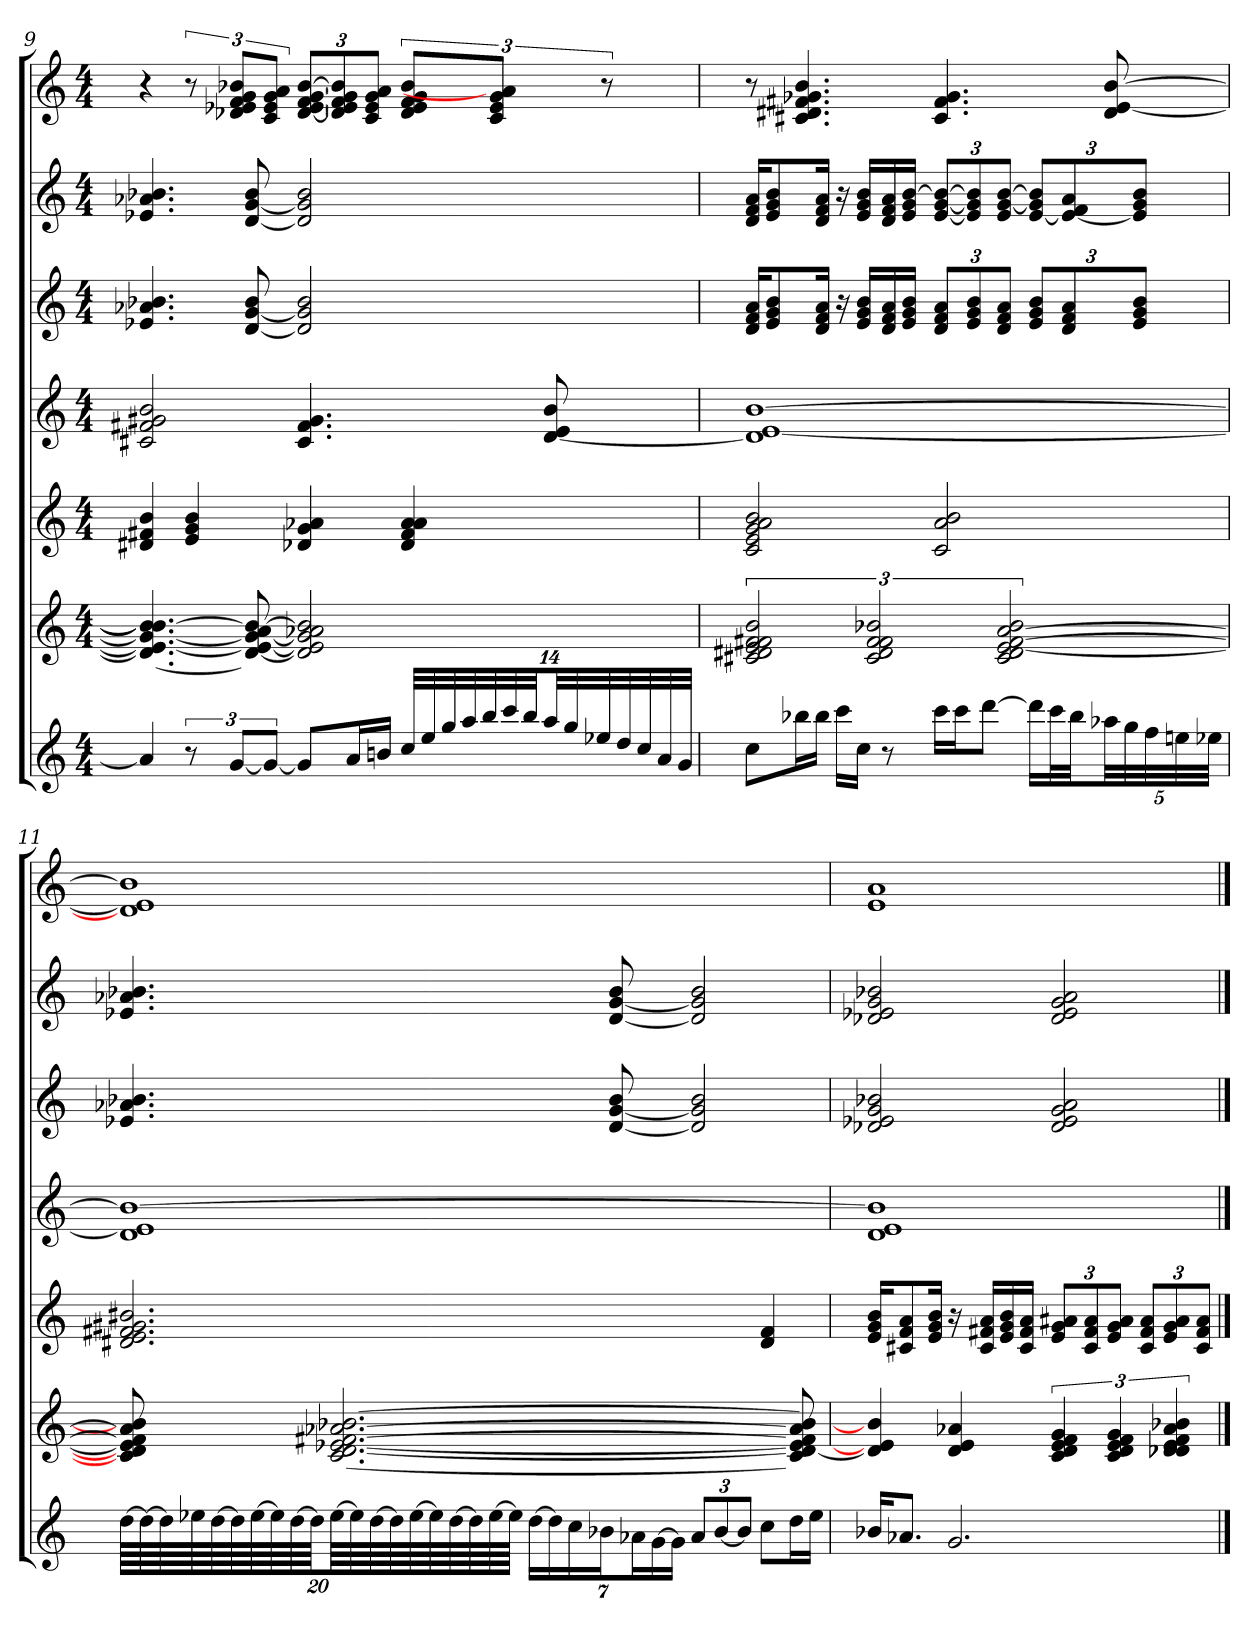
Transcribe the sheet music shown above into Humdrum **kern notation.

**kern	**kern	**kern	**kern	**kern	**kern	**kern
*part7	*part6	*part5	*part4	*part3	*part2	*part1
*staff7	*staff6	*staff5	*staff4	*staff3	*staff2	*staff1
*clefG2	*clefG2	*clefG2	*clefG2	*clefG2	*clefG2	*clefG2
*M4/4	*M4/4	*M4/4	*M4/4	*M4/4	*M4/4	*M4/4
=9	=9	=9	=9	=9	=9	=9
4a]	4.d_ 4.e_ 4.g_ 4.b-_ 4.b-]	4d#X 4f#X 4b	2c#X 2f#X 2g#X 2b	4.e-X 4.a-X 4.b-X	4.e-X 4.a-X 4.b-X	4r
12r	.	4e 4g 4b	.	.	.	12r
[12g/L	.	.	.	.	.	12d-X/ 12e-X/ 12f/ 12g/ 12b-X/L
.	8d_ 8e_ 8g_ 8a 8b-_	.	.	[8d [8g 8b-	[8d [8g 8b-	.
12g/J_	.	.	.	.	.	12c/ 12e-/ 12g/ 12a/J
8g/L]	2d] 2e] 2g] 2a-X 2b-]	4d-X 4g 4a-X	4.c# 4.f# 4.g#	2d] 2g] 2b-	2d] 2g] 2b-	[12d-/ [12e-/ [12f/ [12g/ [12b-/L
.	.	.	.	.	.	12d-]/ 12e-]/ 12f]/ 12g]/ 12b-]/
16a/L	.	.	.	.	.	.
.	.	.	.	.	.	12c/ 12e-/ 12g/ 12a/J
16bn/JJ	.	.	.	.	.	.
56cc/LLL	.	4d- 4f# 4a- 4a-	.	.	.	12d-/ 12e-/ 12f/ 12g/ 12b-/L
56ee/	.	.	.	.	.	.
56gg/	.	.	.	.	.	.
56aa/	.	.	.	.	.	.
56bb/	.	.	.	.	.	.
.	.	.	.	.	.	12c/ 12e-/ 12g/ 12a]/J
56ccc/	.	.	.	.	.	.
56bb/JJ	.	.	.	.	.	.
56aa/LL	.	.	[8d 8e 8b	.	.	.
56gg/	.	.	.	.	.	.
56ee-X/	.	.	.	.	.	.
.	.	.	.	.	.	12r
56dd/	.	.	.	.	.	.
56cc/	.	.	.	.	.	.
56a/	.	.	.	.	.	.
56g/JJJ	.	.	.	.	.	.
=10	=10	=10	=10	=10	=10	=10
8cc\L	3c#X 3d#X 3e 3f 3f#X 3b	2c 2e 2g 2a 2b	1d] [1e [1b	16d/ 16f/ 16a/KL	16d/ 16f/ 16a/KL	8r
.	.	.	.	8e/ 8g/ 8b/	8e/ 8g/ 8b/	.
16bb-X\L	.	.	.	.	.	4.c#X 4.d#X 4.f#X 4.g-X 4.b
16bb-\JJ	.	.	.	16d/ 16f/ 16a/Jk	16d/ 16f/ 16a/Jk	.
16ccc\LL	.	.	.	16r	16r	.
16cc\JJ	.	.	.	16e/ 16g/ 16b/LL	16e/ 16g/ 16b/LL	.
.	3c# 3d# 3f# 3f# 3b-X	.	.	.	.	.
8r	.	.	.	16d/ 16f/ 16a/	16d/ 16f/ 16a/	.
.	.	.	.	16e/ 16g/ 16b/JJ	16e/ 16g/ [16b/JJ	.
16ccc\LL	.	2c 2a 2b	.	12d/ 12f/ 12a/L	[12e/ [12g/ 12b_/L	4.c# 4.f# 4.g-
16ccc\J	.	.	.	.	.	.
.	.	.	.	12e/ 12g/ 12b/	12e]/ 12g]/ 12b]/	.
[8ddd\J	.	.	.	.	.	.
.	3c# 3d# [3e [3f# [3a 3b-	.	.	12d/ 12f/ 12a/J	12e/ [12g/ [12b/J	.
16ddd\LL]	.	.	.	12e/ 12g/ 12b/L	[12e/ 12g]/ 12b]/L	.
32ccc\L	.	.	.	.	.	.
.	.	.	.	12d/ 12f/ 12a/	12e_/ 12f/ 12a/	.
32bb-\JJ	.	.	.	.	.	.
40aa-X\LL	.	.	.	.	.	8d# [8e [8b
40gg\	.	.	.	.	.	.
.	.	.	.	12e/ 12g/ 12b/J	12e]/ 12g/ 12b/J	.
40ff\	.	.	.	.	.	.
40een\	.	.	.	.	.	.
40ee-X\JJJ	.	.	.	.	.	.
=11	=11	=11	=11	=11	=11	=11
[80dd\LLLL	8c] 8d] 8e] 8f#] 8a] 8b]	2.d#X 2.e 2.f#X 2.g#X 2.b#X	1d 1e] 1b_	4.e-X 4.a-X 4.b-X	4.e-X 4.a-X 4.b-X	1d] 1e] 1b]
80dd\_	.	.	.	.	.	.
80dd\]	.	.	.	.	.	.
80ee-X\	.	.	.	.	.	.
[80dd\	.	.	.	.	.	.
80dd\]	.	.	.	.	.	.
[80ee-\	.	.	.	.	.	.
80ee-\]	.	.	.	.	.	.
[80dd\	.	.	.	.	.	.
80dd\JJJ]	.	.	.	.	.	.
[80ee-\LLL	[2.c [2.d [2.e-X [2.f#X [2.a-X [2.b-X	.	.	.	.	.
80ee-\]	.	.	.	.	.	.
[80dd\	.	.	.	.	.	.
80dd\]	.	.	.	.	.	.
[80ee-\	.	.	.	.	.	.
80ee-\]	.	.	.	.	.	.
[80dd\	.	.	.	.	.	.
80dd\]	.	.	.	.	.	.
[80ee-\	.	.	.	.	.	.
80ee-\JJJJ]	.	.	.	.	.	.
[28dd\LL	.	.	.	.	.	.
28dd\]	.	.	.	.	.	.
28cc\	.	.	.	.	.	.
28b-X\J	.	.	.	.	.	.
.	.	.	.	[8d [8g 8b-	[8d [8g 8b-	.
28a-X\L	.	.	.	.	.	.
[28g\	.	.	.	.	.	.
28g\JJ]	.	.	.	.	.	.
12a-/L	.	.	.	2d] 2g] 2b-	2d] 2g] 2b-	.
[12b-/	.	.	.	.	.	.
12b-/J]	.	.	.	.	.	.
8cc\L	.	4d# 4f#	.	.	.	.
16dd\L	8c] 8d_ 8e-] 8f#] 8a-] 8b-]	.	.	.	.	.
16ee-\JJ	.	.	.	.	.	.
=12	=12	=12	=12	=12	=12	=12
16b-X/KL	4d] 4e] 4b]	16e/ 16g/ 16b/KL	1d 1e 1b]	2d-X 2e-X 2g 2b-X	2d-X 2e-X 2g 2b-X	1e 1a
8.a-X/J	.	8c#X/ 8f/ 8a/	.	.	.	.
.	.	16e/ 16g/ 16b/Jk	.	.	.	.
2.g	4d 4e 4a-X	16r	.	.	.	.
.	.	16c#/ 16f#X/ 16a/LL	.	.	.	.
.	.	16e/ 16g/ 16b/	.	.	.	.
.	.	16c#/ 16f#/ 16a/JJ	.	.	.	.
.	6c 6d 6e 6f 6g	12e/ 12g/ 12a#X/L	.	2d- 2e- 2g 2a	2d- 2e- 2g 2a	.
.	.	12c#/ 12f#/ 12a#/	.	.	.	.
.	6c 6d 6e 6f 6g	12e/ 12g/ 12a#/J	.	.	.	.
.	.	12c#/ 12f#/ 12a#/L	.	.	.	.
.	6d-X 6d-X 6e 6f 6a- 6b-X	12e/ 12g/ 12a#/	.	.	.	.
.	.	12c#/ 12f#/ 12a#/J	.	.	.	.
==	==	==	==	==	==	==
*-	*-	*-	*-	*-	*-	*-
